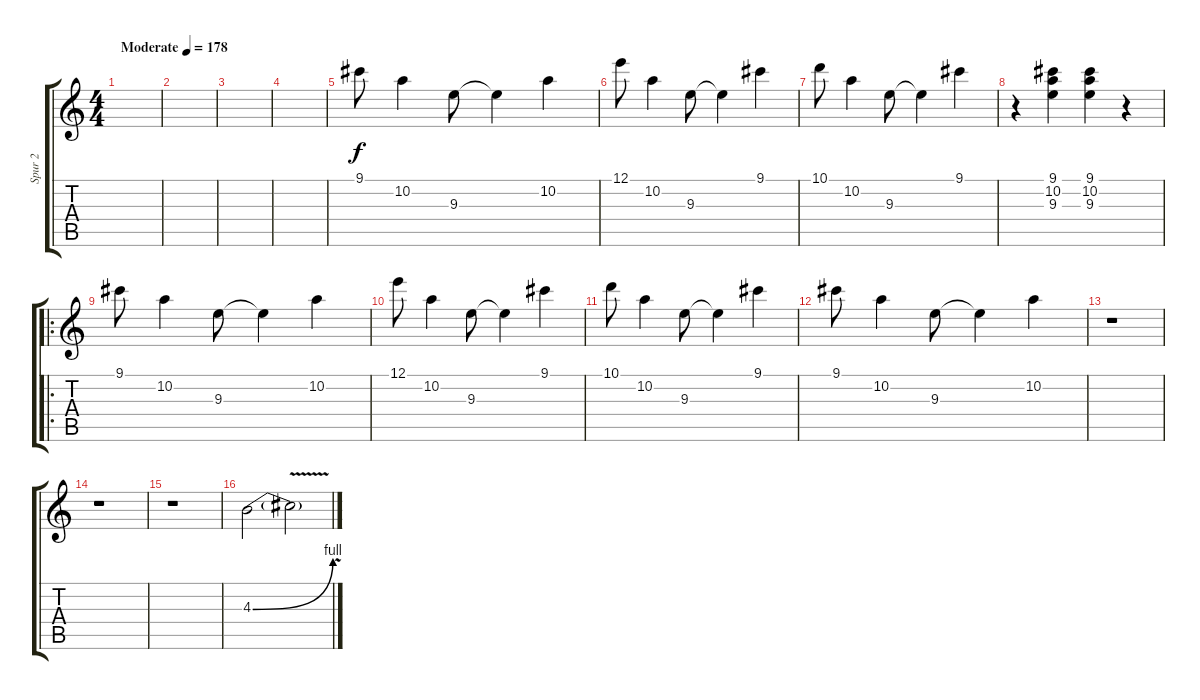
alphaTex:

\track ("Spur 2" "Spur 2") {instrument distortionguitar}
\staff {score tabs}
\tuning (E4 B3 G3 D3 A2 E2) {hide}
\ts (4 4)
\tempo (178 "Moderate")
\clef g2
\ks c
|
|
|
|
9.1.8 10.2.4 9.3.8 9.3{t}.4 10.2.4 |
12.1.8 10.2.4 9.3.8 9.3{t}.4 9.1.4 |
10.1.8 10.2.4 9.3.8 9.3{t}.4 9.1.4 |
r.4 (9.1 10.2 9.3).4 (9.1 10.2 9.3).4 r.4 |
\ro
9.1.8 10.2.4 9.3.8 9.3{t}.4 10.2.4 |
12.1.8 10.2.4 9.3.8 9.3{t}.4 9.1.4 |
10.1.8 10.2.4 9.3.8 9.3{t}.4 9.1.4 |
9.1.8 10.2.4 9.3.8 9.3{t}.4 10.2.4 |
r.1 |
r.1 |
r.1 |
4.3{be (bend 0 0 60 4)}.2 4.3{v t}.2
